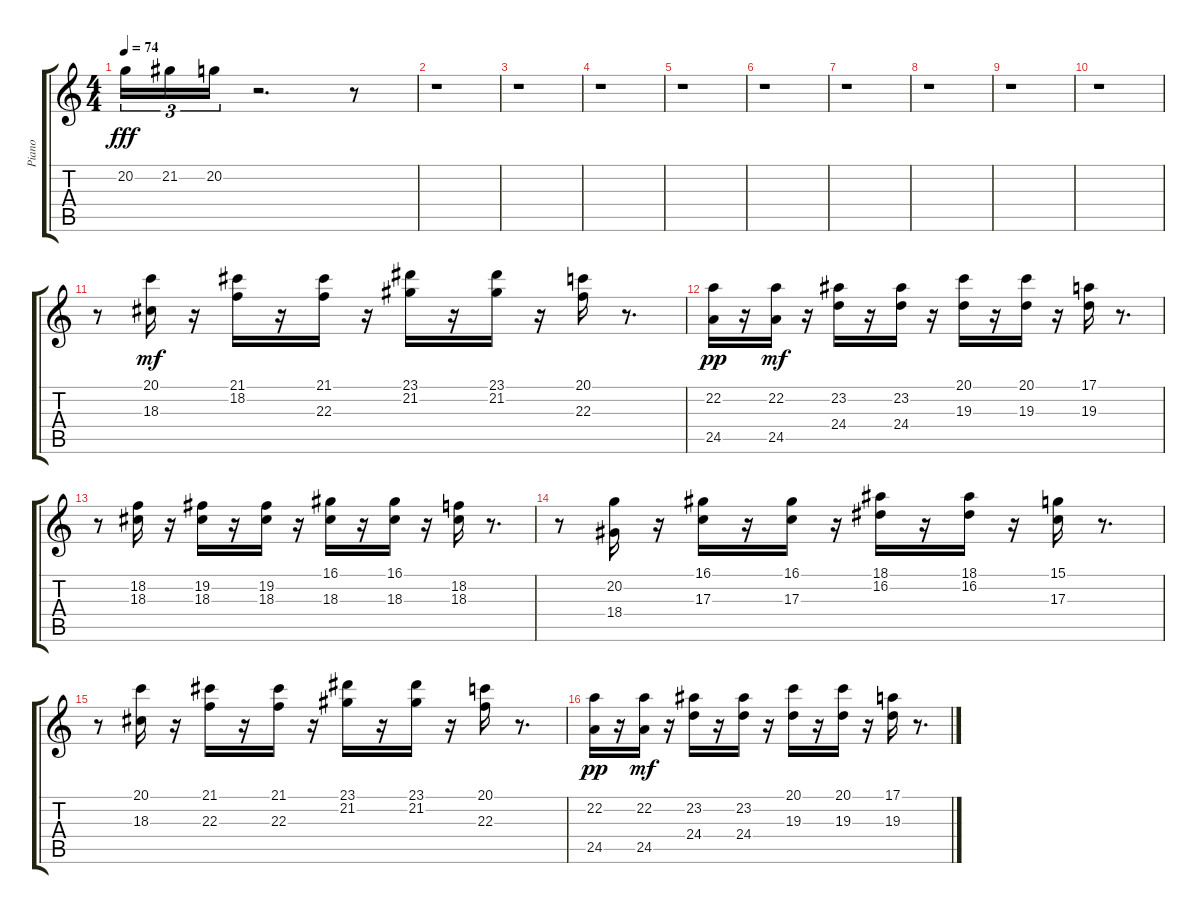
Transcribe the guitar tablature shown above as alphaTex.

\track ("Piano" "Piano") {instrument acousticgrandpiano}
\staff {score tabs}
\tuning (E4 B3 G3 D3 A2 E2) {hide}
\ts (4 4)
\tempo 74
\clef g2
\ks c
20.2.16{tu (3 2) dy fff} 21.2.16{tu (3 2)} 20.2.16{tu (3 2)} r.2{d} r.8 |
r.1 |
r.1 |
r.1 |
r.1 |
r.1 |
r.1 |
r.1 |
r.1 |
r.1 |
r.8 (20.1 18.3).16{dy mf} r.16 (21.1 18.2).16 r.16 (21.1 22.3).16 r.16 (23.1 21.2).16 r.16 (23.1 21.2).16 r.16 (20.1 22.3).16 r.8{d} |
(22.2 24.5).16{dy pp} r.16 (22.2 24.5).16{dy mf} r.16 (23.2 24.4).16 r.16 (23.2 24.4).16 r.16 (20.1 19.3).16 r.16 (20.1 19.3).16 r.16 (17.1 19.3).16 r.8{d} |
r.8 (18.2 18.3).16 r.16 (19.2 18.3).16 r.16 (19.2 18.3).16 r.16 (16.1 18.3).16 r.16 (16.1 18.3).16 r.16 (18.2 18.3).16 r.8{d} |
r.8 (20.2 18.4).16 r.16 (16.1 17.3).16 r.16 (16.1 17.3).16 r.16 (18.1 16.2).16 r.16 (18.1 16.2).16 r.16 (15.1 17.3).16 r.8{d} |
r.8 (20.1 18.3).16 r.16 (21.1 22.3).16 r.16 (21.1 22.3).16 r.16 (23.1 21.2).16 r.16 (23.1 21.2).16 r.16 (20.1 22.3).16 r.8{d} |
(22.2 24.5).16{dy pp} r.16 (22.2 24.5).16{dy mf} r.16 (23.2 24.4).16 r.16 (23.2 24.4).16 r.16 (20.1 19.3).16 r.16 (20.1 19.3).16 r.16 (17.1 19.3).16 r.8{d}
